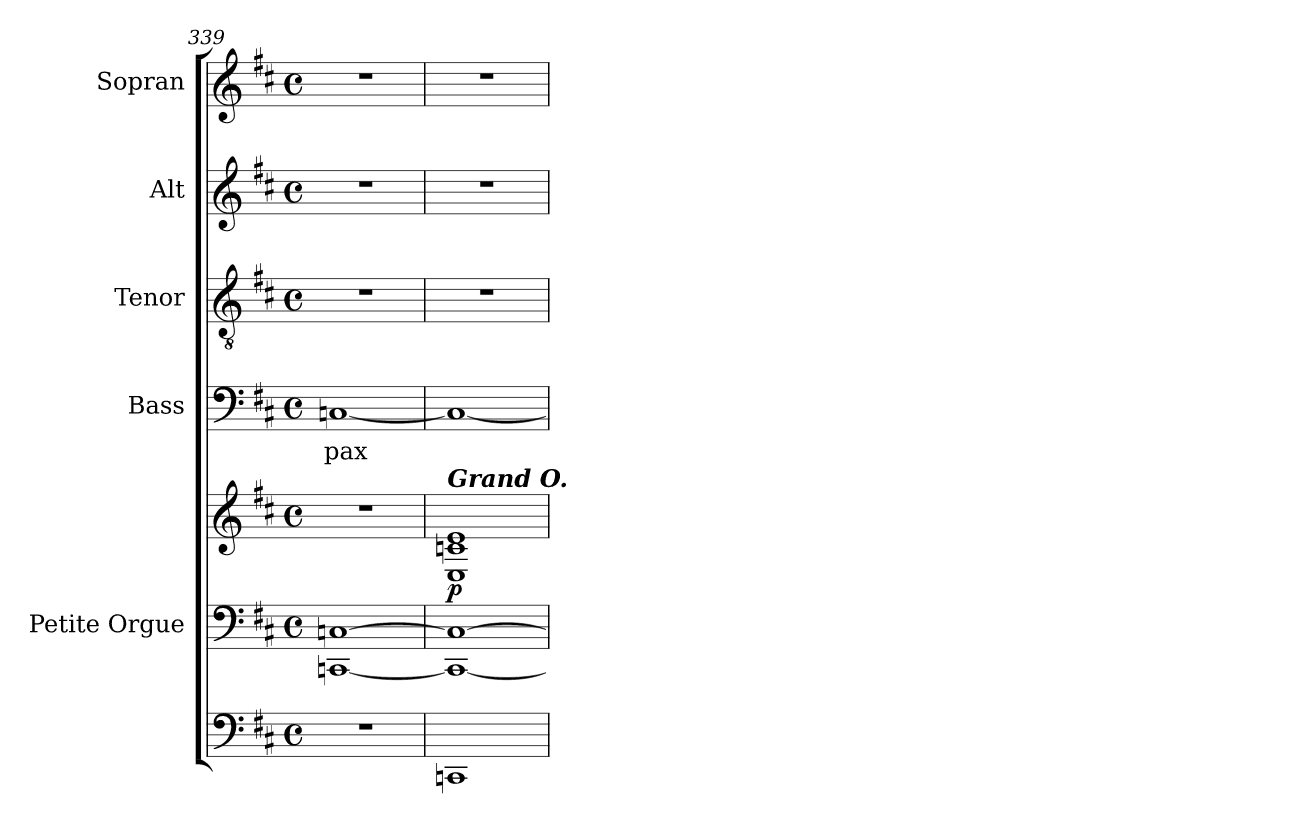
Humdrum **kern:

**kern	**kern	**kern	**dynam	**kern	**text	**kern	**kern	**kern
*part6	*part5	*part5	*part5	*part4	*part4	*part3	*part2	*part1
*staff7	*staff6	*staff5	*staff5/6	*staff4	*staff4	*staff3	*staff2	*staff1
*	*I"Petite Orgue	*	*	*I"Bass	*	*I"Tenor	*I"Alt	*I"Sopran
*	*I'Org. 1	*	*	*I'B.	*	*I'T.	*I'A.	*I'S.
*clefF4	*clefF4	*clefG2	*	*clefF4	*	*clefGv2	*clefG2	*clefG2
*k[f#c#]	*k[f#c#]	*k[f#c#]	*	*k[f#c#]	*	*k[f#c#]	*k[f#c#]	*k[f#c#]
*D:	*D:	*D:	*	*D:	*	*D:	*D:	*D:
*M4/4	*M4/4	*M4/4	*	*M4/4	*	*M4/4	*M4/4	*M4/4
*met(c)	*met(c)	*met(c)	*	*met(c)	*	*met(c)	*met(c)	*met(c)
=339	=339	=339	=339	=339	=339	=339	=339	=339
!	!	!	!	!	!LO:LY:b	!	!	!
1r	[1CCn [1Cn	1r	.	[1Cn	pax	1r	1r	1r
=340	=340	=340	=340	=340	=340	=340	=340	=340
!	!	!LO:TX:a:Bi:t=Grand O.	!	!	!	!	!	!
!	!	!	!LO:DY:b	!	!	!	!	!
1CCn	1CC_ 1C_	1E 1cn 1e	p	1C_	.	1r	1r	1r
=	=	=	=	=	=	=	=	=
*-	*-	*-	*-	*-	*-	*-	*-	*-
